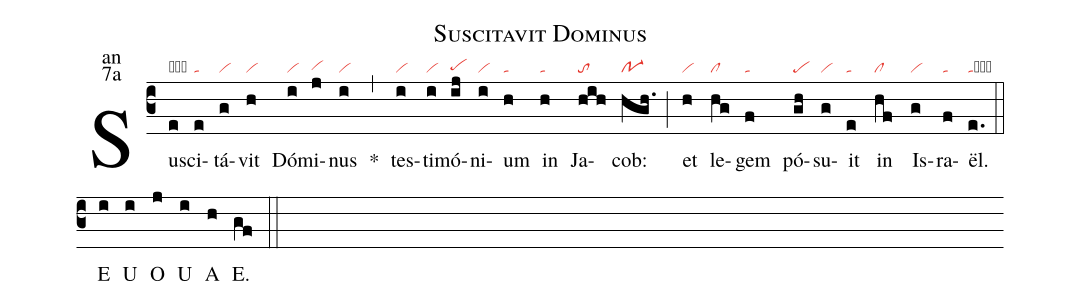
name:Suscitavit Dominus;
office-part:an;
mode:7a;
nabc-lines:1;
%%
(c3) Sus(e|obta)ci(e|ta)tá(g|vi)vit(h|vi) Dó(i|vi)mi(j|vihg)nus(i|vi) <sp>*</sp>(,) tes(i|vi)ti(i|vi)mó(ij|pehg)ni(i|vi)um(h|ta) in(h|ta) Ja(hih|to)cob:(hgh.|po-1) (;) et(h|vi) le(hg|cl)gem(f|ta) pó(gh|pe)su(g|vi)it(e|ta) in(hf|cl) Is(g|vi)ra(f|ta)ël.(e.|tacb) (::) <eu>E(i) U(i) O(j) U(i) A(h) E.(gf) </eu>(::)
